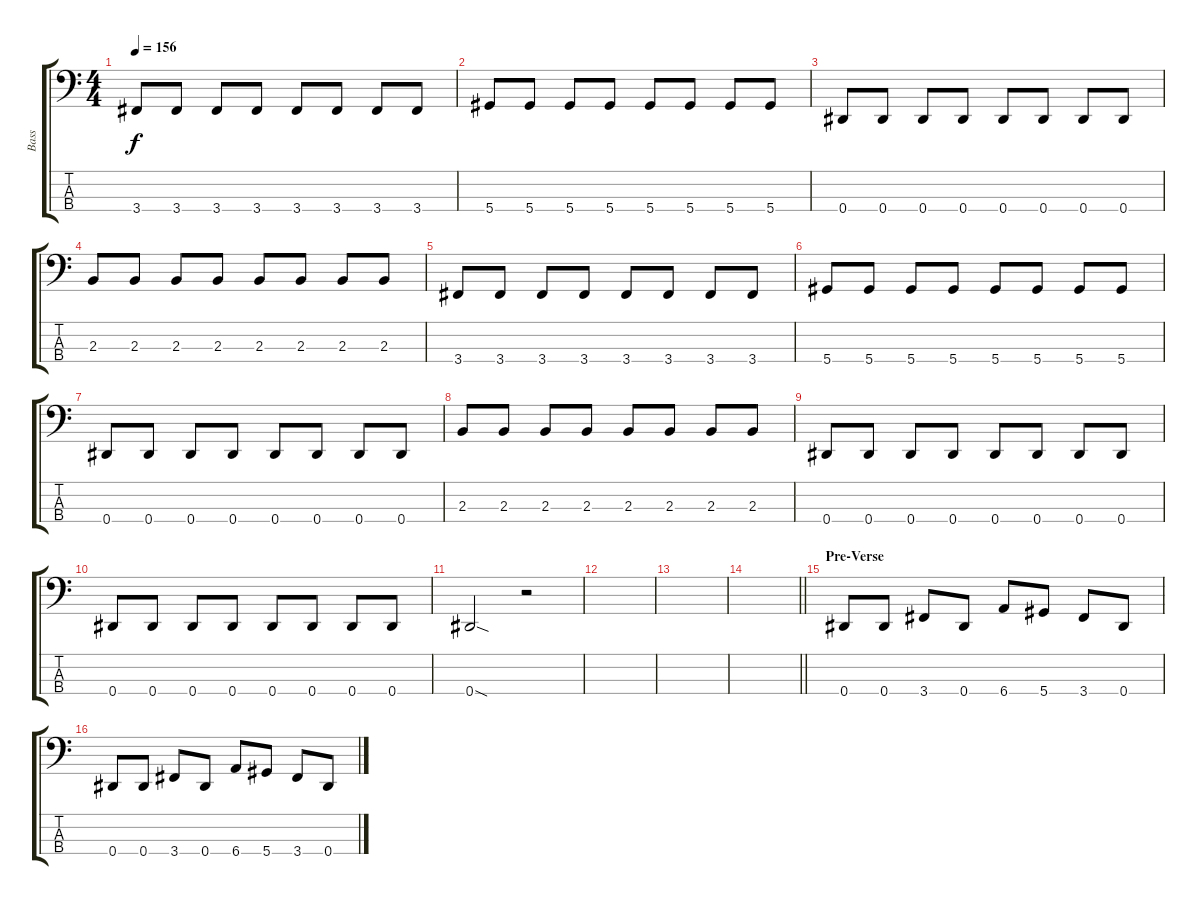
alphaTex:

\track ("Bass" "Bass") {instrument electricbassfinger}
\staff {score tabs}
\tuning (G2 D2 A1 Eb1) {hide}
\ts (4 4)
\tempo 156
\clef f4
\ks c
3.4.8{dy f} 3.4.8 3.4.8 3.4.8 3.4.8 3.4.8 3.4.8 3.4.8 |
5.4.8 5.4.8 5.4.8 5.4.8 5.4.8 5.4.8 5.4.8 5.4.8 |
0.4.8 0.4.8 0.4.8 0.4.8 0.4.8 0.4.8 0.4.8 0.4.8 |
2.3.8 2.3.8 2.3.8 2.3.8 2.3.8 2.3.8 2.3.8 2.3.8 |
3.4.8 3.4.8 3.4.8 3.4.8 3.4.8 3.4.8 3.4.8 3.4.8 |
5.4.8 5.4.8 5.4.8 5.4.8 5.4.8 5.4.8 5.4.8 5.4.8 |
0.4.8 0.4.8 0.4.8 0.4.8 0.4.8 0.4.8 0.4.8 0.4.8 |
2.3.8 2.3.8 2.3.8 2.3.8 2.3.8 2.3.8 2.3.8 2.3.8 |
0.4.8 0.4.8 0.4.8 0.4.8 0.4.8 0.4.8 0.4.8 0.4.8 |
0.4.8 0.4.8 0.4.8 0.4.8 0.4.8 0.4.8 0.4.8 0.4.8 |
0.4{sod}.2 r.2 |
|
|
\barLineRight lightlight
|
\section ("" "Pre-Verse")
0.4.8 0.4.8 3.4.8 0.4.8 6.4.8 5.4.8 3.4.8 0.4.8 |
0.4.8 0.4.8 3.4.8 0.4.8 6.4.8 5.4.8 3.4.8 0.4.8
